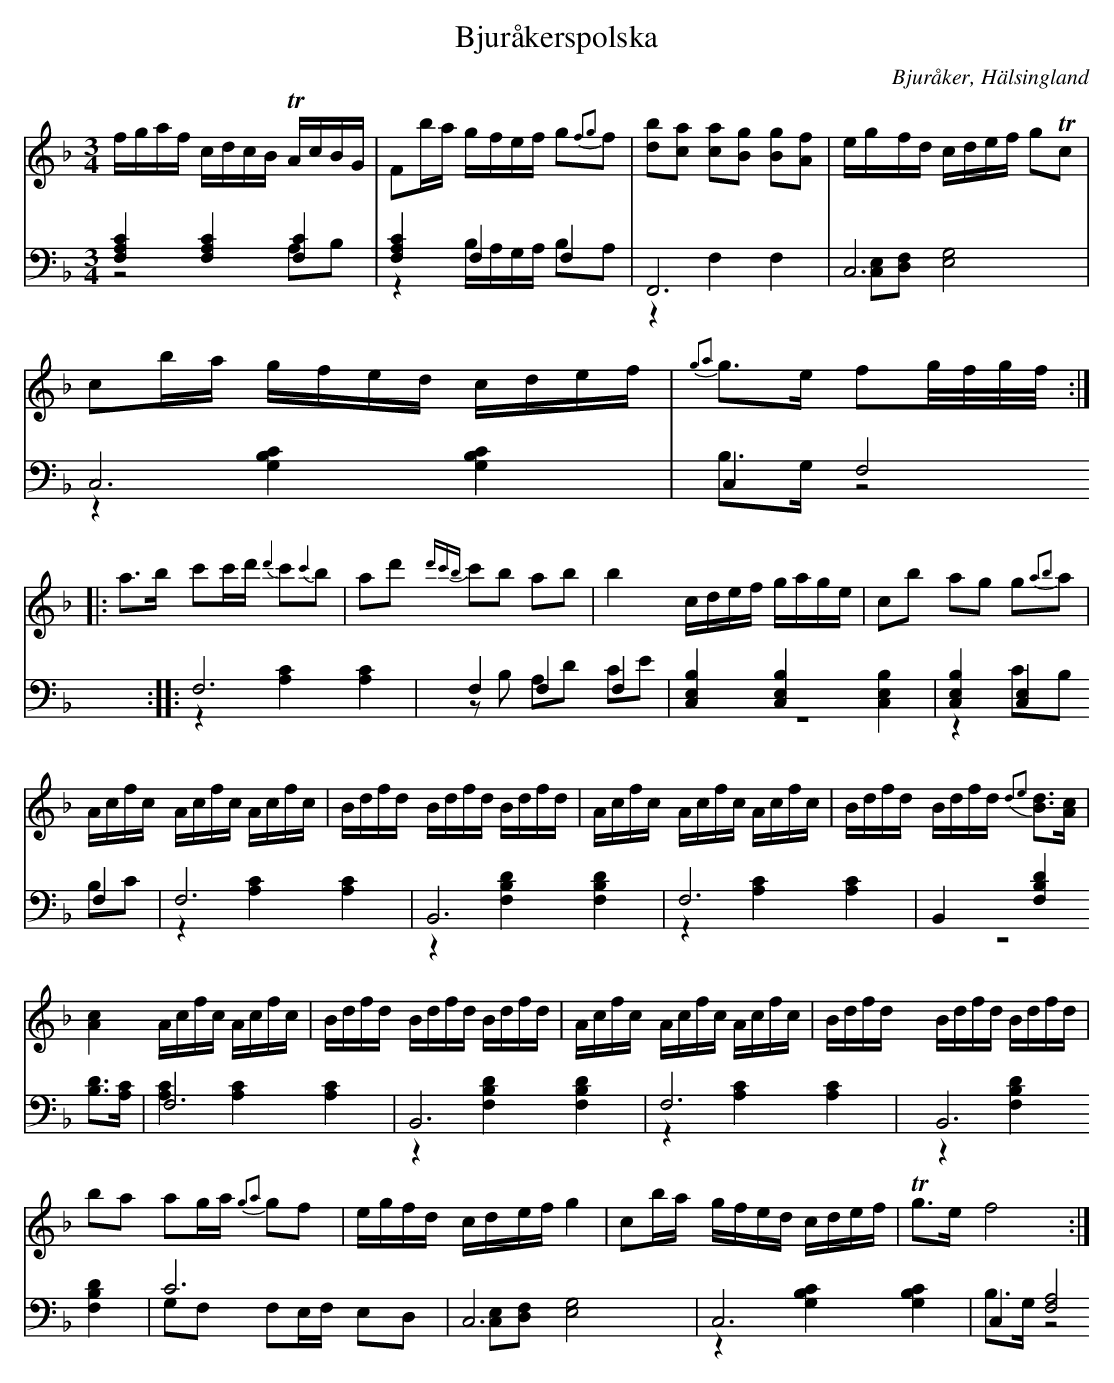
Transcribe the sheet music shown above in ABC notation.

X:1
T: Bjuråkerspolska
O: Bjuråker, Hälsingland
M: 3/4
L: 1/16
K: F
V:1
V:2
V:3 merge
V:1
fgaf cdcB TAcBG|F2ba gfef g2{f2g2}f2|[d2b2][c2a2] [c2a2][B2g2] [B2g2][A2f2] |egfd cdef g2Tc2|
c2ba gfed cdef|{g2a2}g2>e2 f2g/f/g/f/:|
|:a2>b2 c'2c'd' {d'2}c'2{c'2}b2|a2d'2 {d'4/3c'4/3b4/3}c'2b2 a2b2|b4 cdef gage|c2b2 a2g2 g2{a2b2}a2|
Acfc Acfc Acfc|Bdfd Bdfd Bdfd|Acfc Acfc Acfc|Bdfd Bdfd {d2e2}[B2d2]>[A2c2]|
[A4c4] Acfc Acfc|Bdfd Bdfd Bdfd|Acfc Acfc Acfc|Bdfd Bdfd Bdfd|
b2a2 a2ga {g2a2}g2f2|egfd cdef g4|c2ba gfed cdef|Tg2>e2 f8:|
V:2 clef=bass
[F,4A,4C4] [F,4A,4C4] [F,4C4]|[F,4A,4C4] F,4 F,4|F,,12|C,12|
C,12|C,4 F,8:|
|:F,12|F,4 F,4 F,4|[C,4E,4B,4] [C,4E,4B,4] [C,4E,4B,4]|[C,4E,4B,4] [C,4E,4] F,4|
F,12|B,,12|F,12|B,,4 [F,4B,4D4] [B,2D2]>[A,2C2]|
F,12|B,,12|F,12|B,,12|
C12|C,12|C,12|C,4 [F,8A,8]:|
V:3 clef=bass
z8 A,2B,2|z4 B,A,G,A, B,2A,2|z4 F,4 F,4|[C,2E,2][D,2F,2] [E,8G,8]|
z4 [G,4B,4C4] [G,4B,4C4]|B,2>G,2 z8:|
|:z4 [A,4C4] [A,4C4]|z2B,2 A,2D2 C2E2|z12|z4 C2B,2 B,2C2|
z4 [A,4C4] [A,4C4]|z4 [F,4B,4D4] [F,4B,4D4]|z4 [A,4C4] [A,4C4]|z12|
[A,4C4] [A,4C4] [A,4C4]|z4 [F,4B,4D4] [F,4B,4D4]|z4 [A,4C4] [A,4C4]|
|z4 [F,4B,4D4] [F,4B,4D4]|G,2F,2 F,2E,F, E,2D,2|[C,2E,2][D,2F,2] [E,8G,8]|z4 [G,4B,4C4] [G,4B,4C4]|B,2>G,2 z8:|
